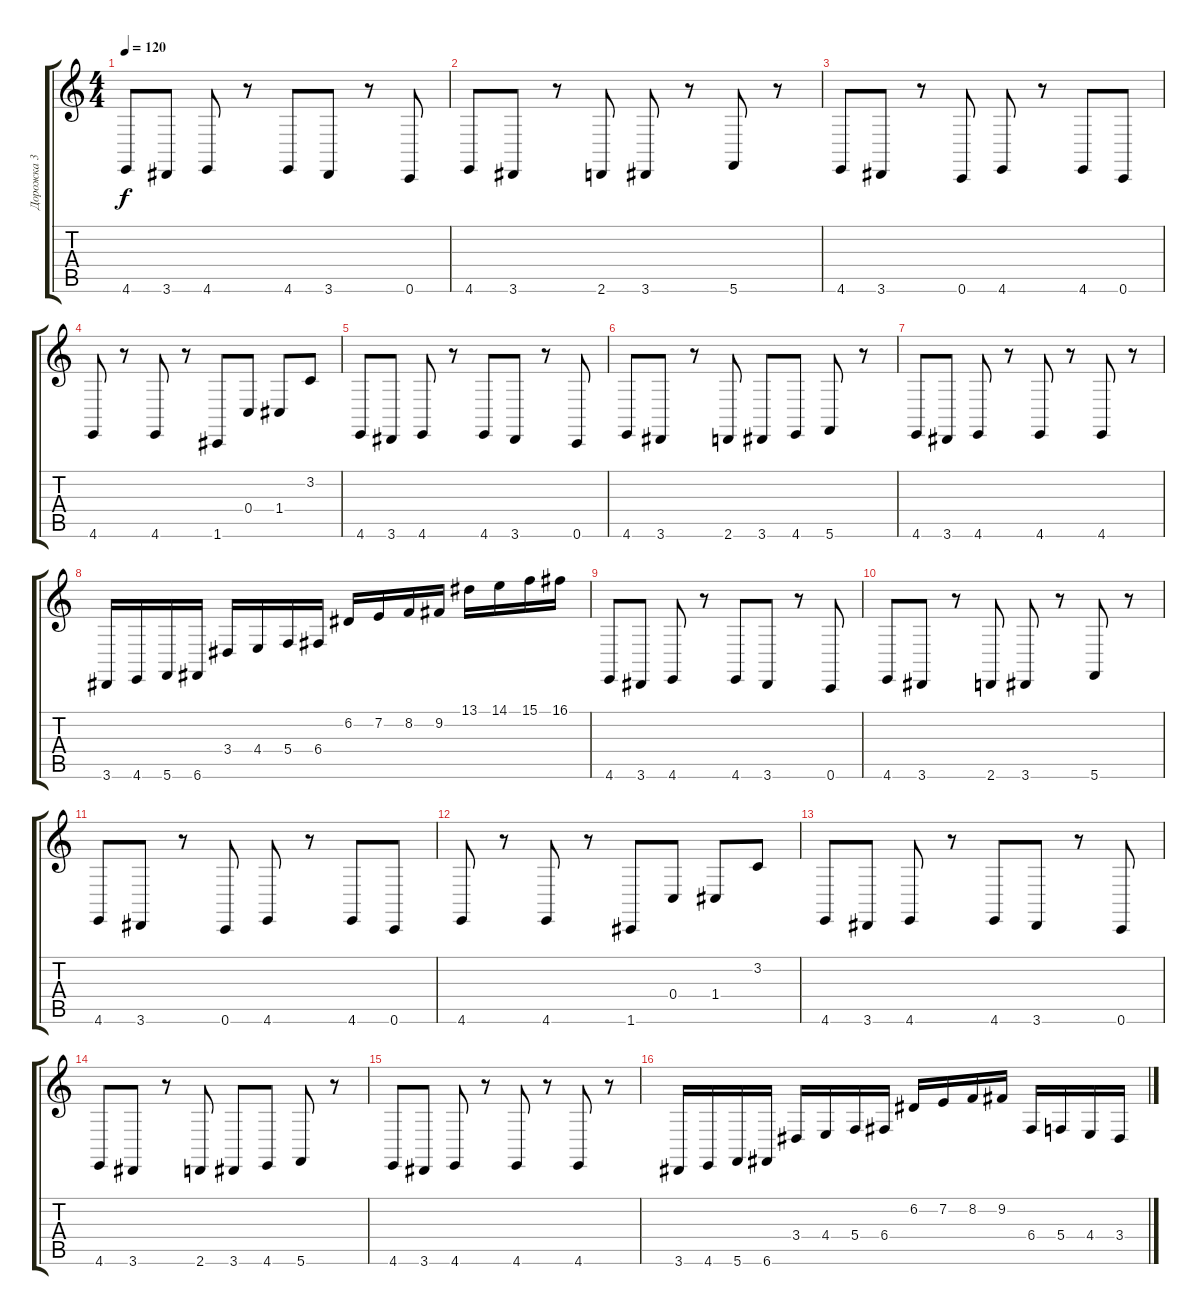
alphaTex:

\track ("Дорожка 3" "Дорожка 3") {instrument synthbrass1}
\staff {score tabs}
\tuning (D4 A3 F3 C3 G2 C2) {hide}
\ts (4 4)
\tempo 120
\clef g2
\ks c
4.6.8{dy f} 3.6.8 4.6.8 r.8 4.6.8 3.6.8 r.8 0.6.8 |
4.6.8 3.6.8 r.8 2.6.8 3.6.8 r.8 5.6.8 r.8 |
4.6.8 3.6.8 r.8 0.6.8 4.6.8 r.8 4.6.8 0.6.8 |
4.6.8 r.8 4.6.8 r.8 1.6.8 0.4.8 1.4.8 3.2.8 |
4.6.8 3.6.8 4.6.8 r.8 4.6.8 3.6.8 r.8 0.6.8 |
4.6.8 3.6.8 r.8 2.6.8 3.6.8 4.6.8 5.6.8 r.8 |
4.6.8 3.6.8 4.6.8 r.8 4.6.8 r.8 4.6.8 r.8 |
3.6.16 4.6.16 5.6.16 6.6.16 3.4.16 4.4.16 5.4.16 6.4.16 6.2.16 7.2.16 8.2.16 9.2.16 13.1.16 14.1.16 15.1.16 16.1.16 |
4.6.8 3.6.8 4.6.8 r.8 4.6.8 3.6.8 r.8 0.6.8 |
4.6.8 3.6.8 r.8 2.6.8 3.6.8 r.8 5.6.8 r.8 |
4.6.8 3.6.8 r.8 0.6.8 4.6.8 r.8 4.6.8 0.6.8 |
4.6.8 r.8 4.6.8 r.8 1.6.8 0.4.8 1.4.8 3.2.8 |
4.6.8 3.6.8 4.6.8 r.8 4.6.8 3.6.8 r.8 0.6.8 |
4.6.8 3.6.8 r.8 2.6.8 3.6.8 4.6.8 5.6.8 r.8 |
4.6.8 3.6.8 4.6.8 r.8 4.6.8 r.8 4.6.8 r.8 |
3.6.16 4.6.16 5.6.16 6.6.16 3.4.16 4.4.16 5.4.16 6.4.16 6.2.16 7.2.16 8.2.16 9.2.16 6.4.16 5.4.16 4.4.16 3.4.16
